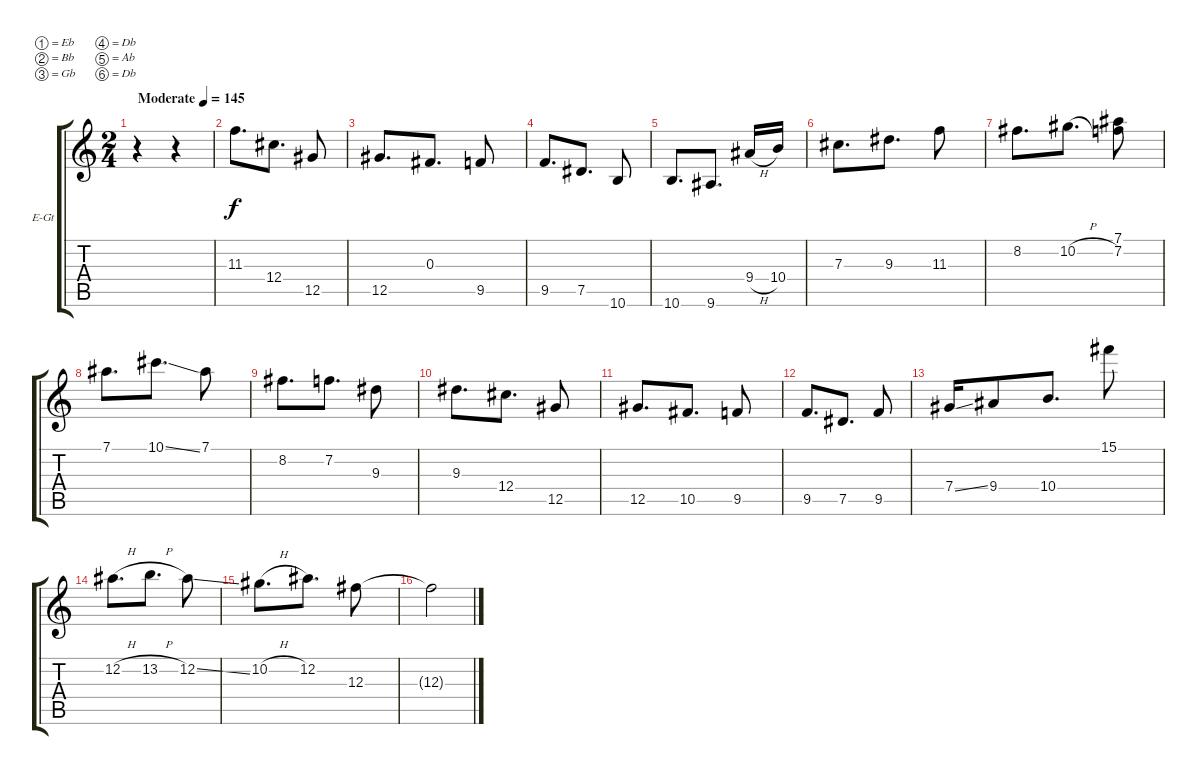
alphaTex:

\bracketExtendMode groupsimilarinstruments
\firstSystemTrackNameOrientation horizontal
\otherSystemsTrackNameOrientation horizontal
\track ("Guitar 1" "E-Gt") {instrument overdrivenguitar}
\staff {score tabs}
\tuning (Eb4 Bb3 Gb3 Db3 Ab2 Db2)
\ts (2 4)
\beaming (8 2 2)
\tempo (145 "Moderate")
\clef g2
\ks c
r.4{dy f instrument overdrivenguitar} r.4 |
11.3.8{d} 12.4.8{d} 12.5.8 |
12.5.8{d} 0.3.8{d} 9.5.8 |
9.5.8{d} 7.5.8{d} 10.6.8 |
10.6.8{d} 9.6.8{d} 9.4{h}.16 10.4.16 |
7.3.8{d} 9.3.8{d} 11.3.8 |
8.2.8{d} 10.2{h}.8{d} (7.2 7.1).8 |
7.1.8{d} 10.1{ss}.8{d} 7.1.8 |
8.2.8{d} 7.2.8{d} 9.3.8 |
9.3.8{d} 12.4.8{d} 12.5.8 |
12.5.8{d} 10.5.8{d} 9.5.8 |
9.5.8{d} 7.5.8{d} 9.5.8 |
7.4{ss}.16 9.4.8 10.4.8{d} 15.1.8 |
12.2{h}.8{d} 13.2{h}.8{d} 12.2{ss}.8 |
10.2{h}.8{d} 12.2.8{d} 12.3.8 |
12.3{t}.2
